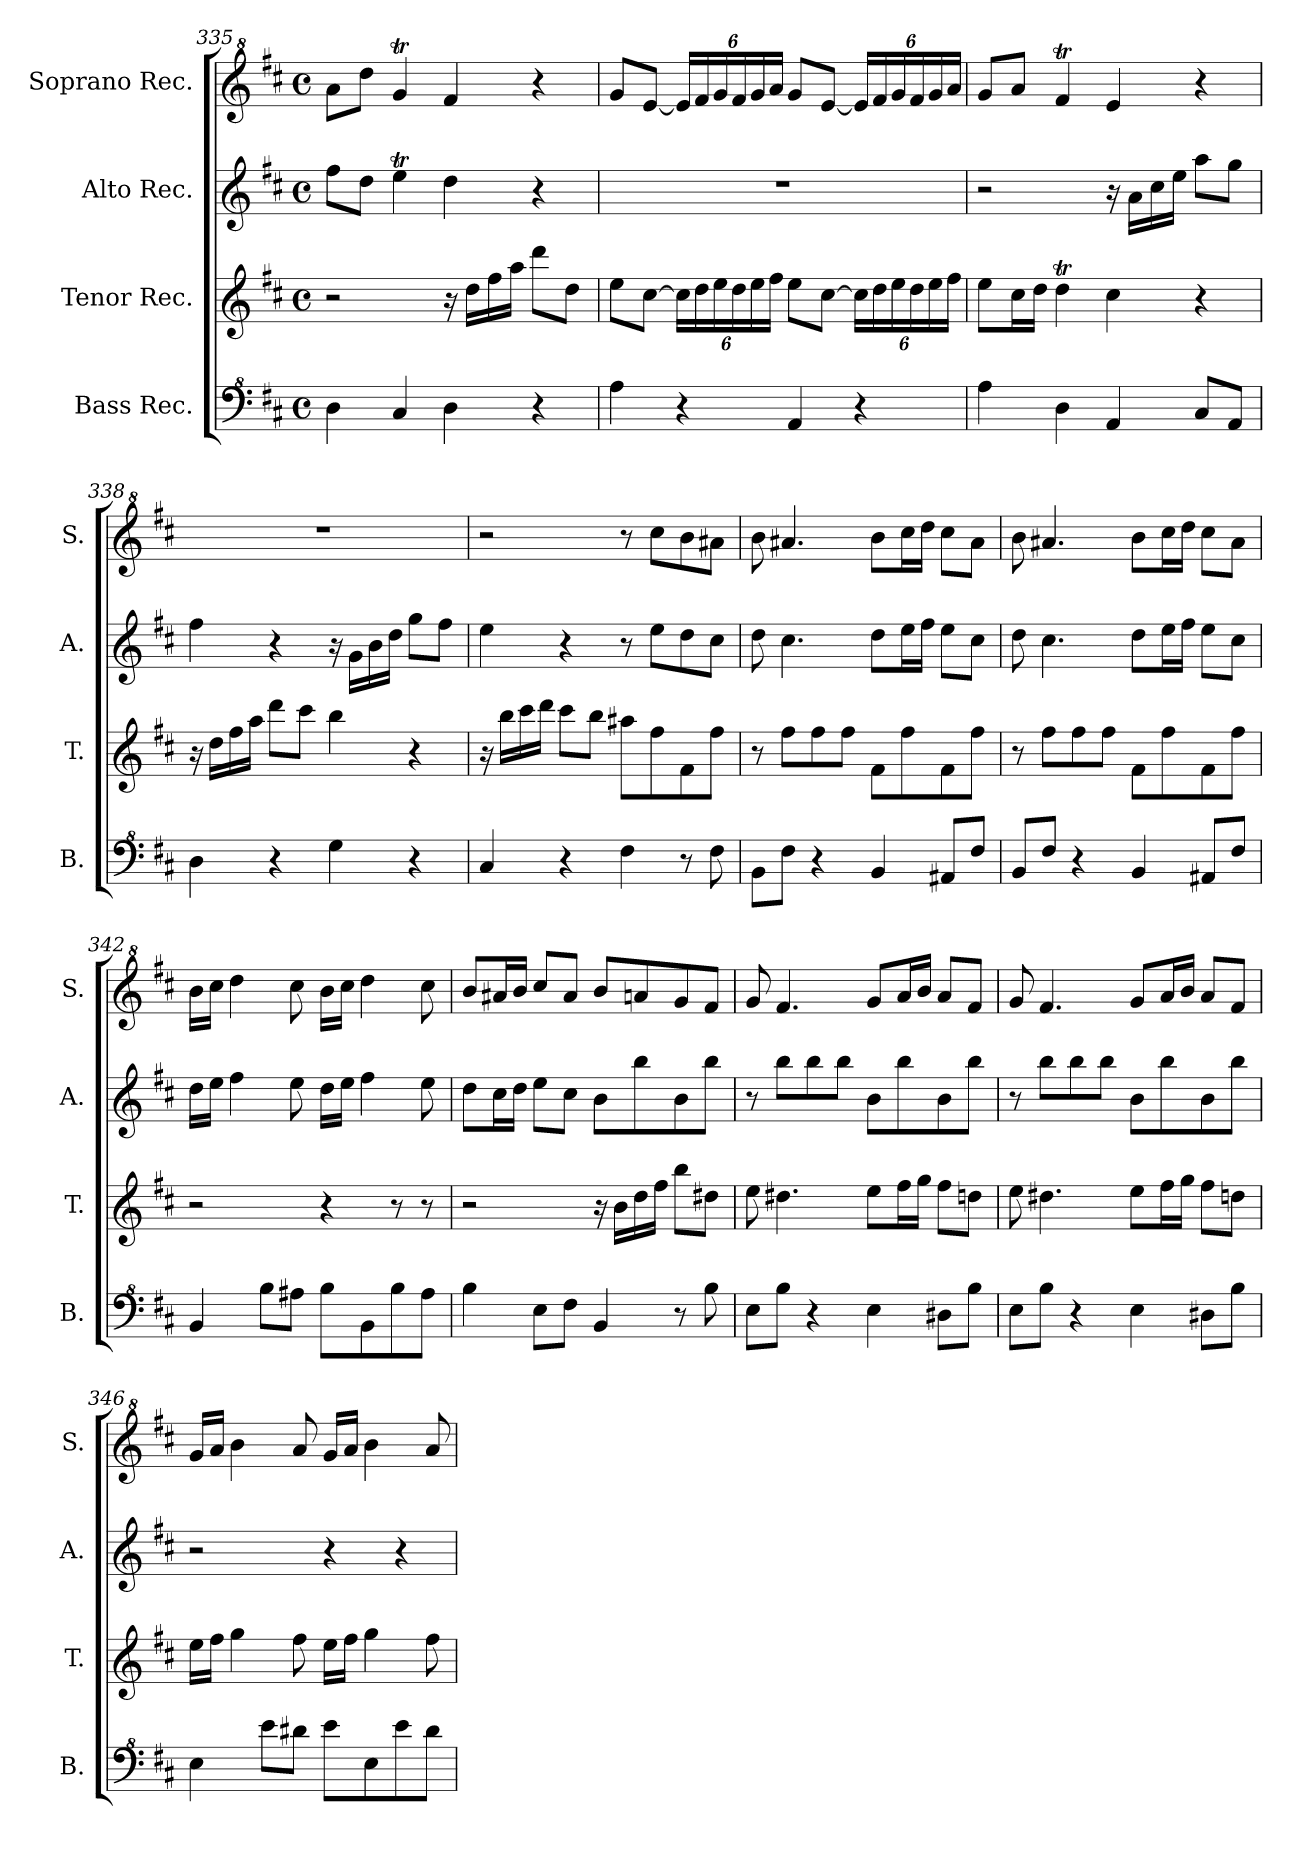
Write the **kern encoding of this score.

**kern	**kern	**kern	**kern
*part4	*part3	*part2	*part1
*staff4	*staff3	*staff2	*staff1
*I"Bass Rec.	*I"Tenor Rec.	*I"Alto Rec.	*I"Soprano Rec.
*I'B.	*I'T.	*I'A.	*I'S.
!!LO:PB:g=z
*clefF^4	*clefG2	*clefG2	*clefG^2
*k[f#c#]	*k[f#c#]	*k[f#c#]	*k[f#c#]
*M4/4	*M4/4	*M4/4	*M4/4
*met(c)	*met(c)	*met(c)	*met(c)
=335	=335	=335	=335
4d\	2r	8ff#\L	8aa\L
.	.	8dd\J	8ddd\J
4c#/	.	4eeT\	4ggT/
4d\	16r	4dd\	4ff#/
.	16dd\LL	.	.
.	16ff#\	.	.
.	16aa\JJ	.	.
4r	8ddd\L	4r	4r
.	8dd\J	.	.
=336	=336	=336	=336
4a\	8ee\L	1r	8gg/L
.	[8cc#\J	.	[8ee/J
*	*Xbrackettup	*	*Xbrackettup
4r	24cc#\LL]	.	24ee/LL]
.	24dd\	.	24ff#/
.	24ee\	.	24gg/
.	24dd\	.	24ff#/
.	24ee\	.	24gg/
.	24ff#\JJ	.	24aa/JJ
4A/	8ee\L	.	8gg/L
.	[8cc#\J	.	[8ee/J
4r	24cc#\LL]	.	24ee/LL]
.	24dd\	.	24ff#/
.	24ee\	.	24gg/
.	24dd\	.	24ff#/
.	24ee\	.	24gg/
.	24ff#\JJ	.	24aa/JJ
=337	=337	=337	=337
4a\	8ee\L	2r	8gg/L
.	16cc#\L	.	8aa/J
.	16dd\JJ	.	.
4d\	4ddT\	.	4ff#t/
4A/	4cc#\	16r	4ee/
.	.	16a\LL	.
.	.	16cc#\	.
.	.	16ee\JJ	.
8c#/L	4r	8aa\L	4r
8A/J	.	8gg\J	.
=338	=338	=338	=338
4d\	16r	4ff#\	1r
.	16dd\LL	.	.
.	16ff#\	.	.
.	16aa\JJ	.	.
4r	8ddd\L	4r	.
.	8ccc#\J	.	.
4g\	4bb\	16r	.
.	.	16g\LL	.
.	.	16b\	.
.	.	16dd\JJ	.
4r	4r	8gg\L	.
.	.	8ff#\J	.
=339	=339	=339	=339
4c#/	16r	4ee\	2r
.	16bb\LL	.	.
.	16ccc#\	.	.
.	16ddd\JJ	.	.
4r	8ccc#\L	4r	.
.	8bb\J	.	.
4f#\	8aa#X\L	8r	8r
.	8ff#\	8ee\L	8ccc#\L
8r	8f#\	8dd\	8bb\
8f#\	8ff#\J	8cc#\J	8aa#X\J
=340	=340	=340	=340
8B\L	8r	8dd\	8bb\
8f#\J	8ff#\L	4.cc#\	4.aa#X/
4r	8ff#\	.	.
.	8ff#\J	.	.
4B/	8f#\L	8dd\L	8bb\L
.	8ff#\	16ee\L	16ccc#\L
.	.	16ff#\JJ	16ddd\JJ
8A#X/L	8f#\	8ee\L	8ccc#\L
8f#/J	8ff#\J	8cc#\J	8aa#\J
!!LO:LB:g=z
=341	=341	=341	=341
8B/L	8r	8dd\	8bb\
8f#/J	8ff#\L	4.cc#\	4.aa#X/
4r	8ff#\	.	.
.	8ff#\J	.	.
4B/	8f#\L	8dd\L	8bb\L
.	8ff#\	16ee\L	16ccc#\L
.	.	16ff#\JJ	16ddd\JJ
8A#X/L	8f#\	8ee\L	8ccc#\L
8f#/J	8ff#\J	8cc#\J	8aa#\J
=342	=342	=342	=342
4B/	2r	16dd\LL	16bb\LL
.	.	16ee\JJ	16ccc#\JJ
.	.	4ff#\	4ddd\
8b\L	.	.	.
8a#X\J	.	8ee\	8ccc#\
8b\L	4r	16dd\LL	16bb\LL
.	.	16ee\JJ	16ccc#\JJ
8B\	.	4ff#\	4ddd\
8b\	8r	.	.
8a#\J	8r	8ee\	8ccc#\
=343	=343	=343	=343
4b\	2r	8dd\L	8bb/L
.	.	16cc#\L	16aa#X/L
.	.	16dd\JJ	16bb/JJ
8e\L	.	8ee\L	8ccc#/L
8f#\J	.	8cc#\J	8aa#/J
4B/	16r	8b\L	8bb/L
.	16b\LL	.	.
.	16dd\	8bb\	8aan/
.	16ff#\JJ	.	.
8r	8bb\L	8b\	8gg/
8b\	8dd#X\J	8bb\J	8ff#/J
=344	=344	=344	=344
8e\L	8ee\	8r	8gg/
8b\J	4.dd#X\	8bb\L	4.ff#/
4r	.	8bb\	.
.	.	8bb\J	.
4e\	8ee\L	8b\L	8gg/L
.	16ff#\L	8bb\	16aa/L
.	16gg\JJ	.	16bb/JJ
8d#X\L	8ff#\L	8b\	8aa/L
8b\J	8ddn\J	8bb\J	8ff#/J
=345	=345	=345	=345
8e\L	8ee\	8r	8gg/
8b\J	4.dd#X\	8bb\L	4.ff#/
4r	.	8bb\	.
.	.	8bb\J	.
4e\	8ee\L	8b\L	8gg/L
.	16ff#\L	8bb\	16aa/L
.	16gg\JJ	.	16bb/JJ
8d#X\L	8ff#\L	8b\	8aa/L
8b\J	8ddn\J	8bb\J	8ff#/J
=346	=346	=346	=346
4e\	16ee\LL	2r	16gg/LL
.	16ff#\JJ	.	16aa/JJ
.	4gg\	.	4bb\
8ee\L	.	.	.
8dd#X\J	8ff#\	.	8aa/
8ee\L	16ee\LL	4r	16gg/LL
.	16ff#\JJ	.	16aa/JJ
8e\	4gg\	.	4bb\
8ee\	.	4r	.
8dd#\J	8ff#\	.	8aa/
=	=	=	=
*-	*-	*-	*-
